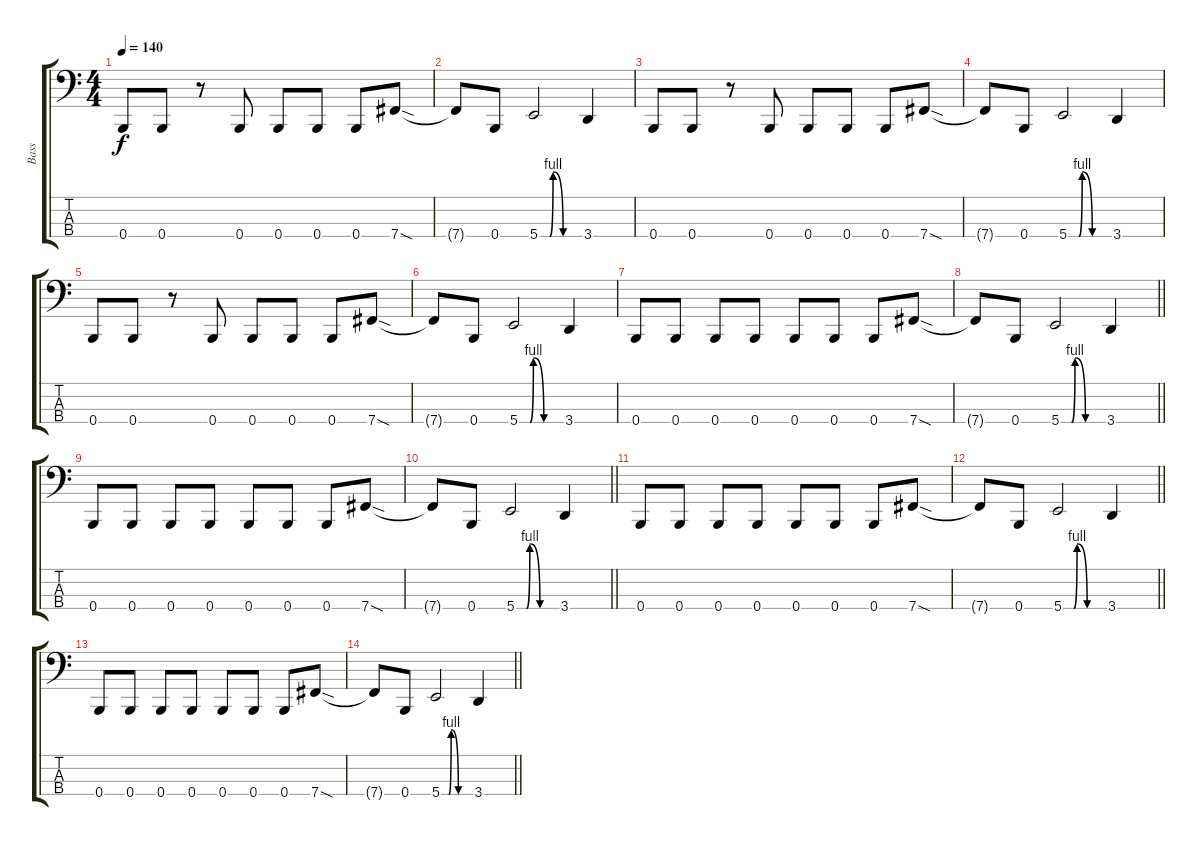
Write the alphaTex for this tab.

\track ("Bass" "Bass") {instrument electricbasspick}
\staff {score tabs}
\tuning (E2 B1 Gb1 B0) {hide}
\ts (4 4)
\tempo 140
\clef f4
\ks c
0.4.8{dy f} 0.4.8 r.8 0.4.8 0.4.8 0.4.8 0.4.8 7.4{sod}.8 |
7.4{t}.8 0.4.8 5.4{be (custom 0 0 15 0 20 4 35 0 60 0)}.2 3.4.4 |
0.4.8 0.4.8 r.8 0.4.8 0.4.8 0.4.8 0.4.8 7.4{sod}.8 |
7.4{t}.8 0.4.8 5.4{be (custom 0 0 15 0 20 4 35 0 60 0)}.2 3.4.4 |
0.4.8 0.4.8 r.8 0.4.8 0.4.8 0.4.8 0.4.8 7.4{sod}.8 |
7.4{t}.8 0.4.8 5.4{be (custom 0 0 15 0 20 4 35 0 60 0)}.2 3.4.4 |
0.4.8 0.4.8 0.4.8 0.4.8 0.4.8 0.4.8 0.4.8 7.4{sod}.8 |
\barLineRight lightlight
7.4{t}.8 0.4.8 5.4{be (custom 0 0 15 0 20 4 35 0 60 0)}.2 3.4.4 |
0.4.8 0.4.8 0.4.8 0.4.8 0.4.8 0.4.8 0.4.8 7.4{sod}.8 |
\barLineRight lightlight
7.4{t}.8 0.4.8 5.4{be (custom 0 0 15 0 20 4 35 0 60 0)}.2 3.4.4 |
0.4.8 0.4.8 0.4.8 0.4.8 0.4.8 0.4.8 0.4.8 7.4{sod}.8 |
\barLineRight lightlight
7.4{t}.8 0.4.8 5.4{be (custom 0 0 15 0 20 4 35 0 60 0)}.2 3.4.4 |
0.4.8 0.4.8 0.4.8 0.4.8 0.4.8 0.4.8 0.4.8 7.4{sod}.8 |
\barLineRight lightlight
7.4{t}.8 0.4.8 5.4{be (custom 0 0 15 0 20 4 35 0 60 0)}.2 3.4.4
